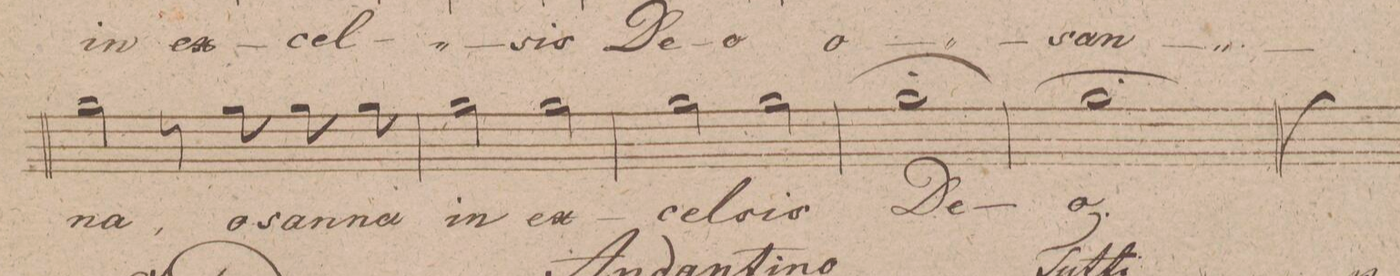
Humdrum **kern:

**kern	**text	**dynam
*I"Soprano.	*	*
*clefC1	*	*
*k[f#c#g#d#]	*	*
*met(c)	*	*
*M4/4	*	*
2ee\	-na,	.
8r	.	.
8ee\	o-	.
8ee\	-san-	.
8ee\	-na	.
=77	=77	=77
2ee\	in	.
2ee\	ex-	.
=78	=78	=78
2ee\	-cel-	.
2ee\	-sis	.
=79	=79	=79
1ee\;	De-	.
=80	=80	=80
1ee\;	-o	.
==	==	==
*-	*-	*-
